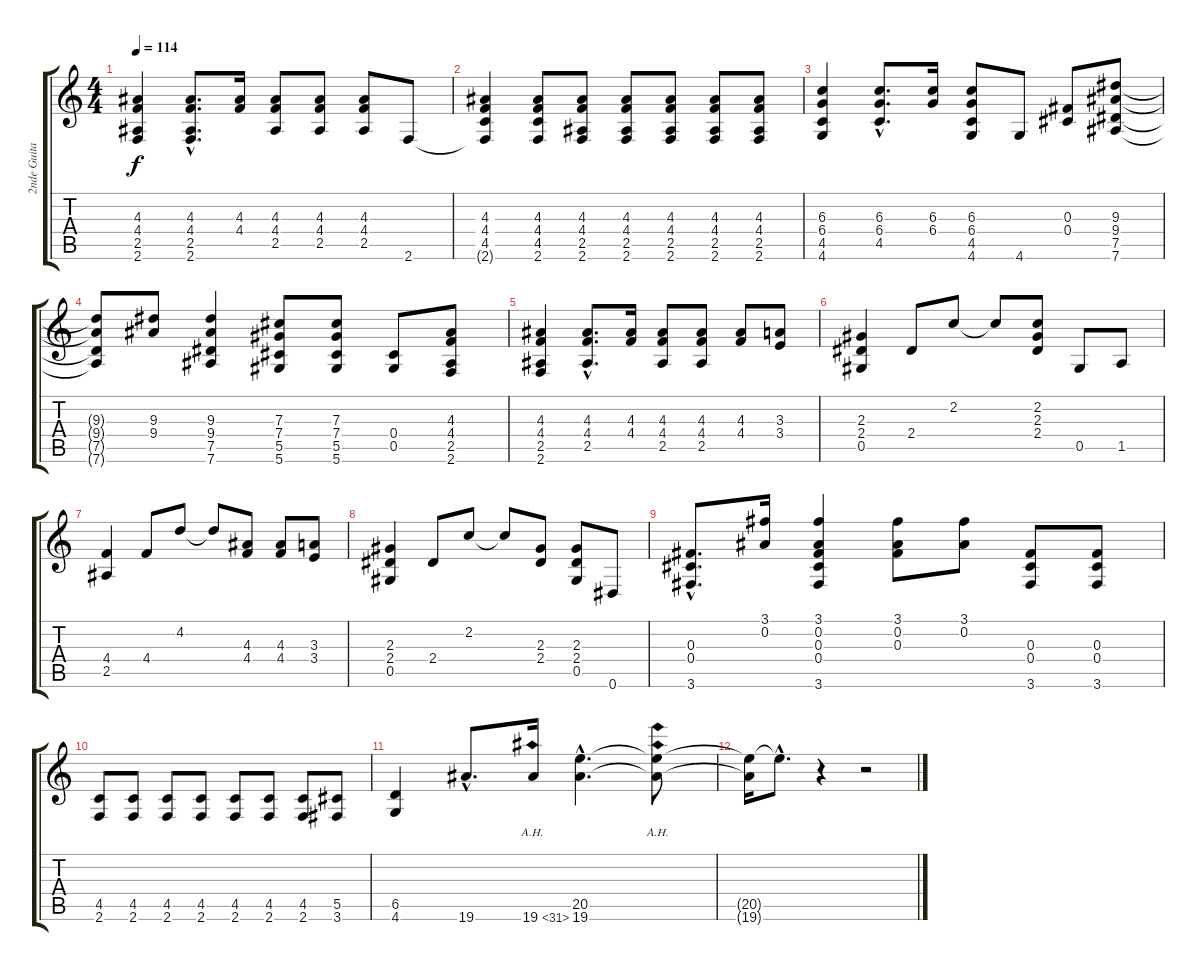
\track ("2nde Guitar (Distortion)" "2nde Guita") {instrument distortionguitar}
\staff {score tabs}
\tuning (Eb4 Bb3 Gb3 Db3 Ab2 Eb2) {hide}
\ts (4 4)
\tempo 114
\clef g2
\ks c
(4.3 4.4 2.5 2.6).4{dy f} (4.3{hac} 4.4{hac} 2.5{hac} 2.6{hac}).8{d} (4.3 4.4).16 (4.3 4.4 2.5).8 (4.3 4.4 2.5).8 (4.3 4.4 2.5).8 2.6.8 |
(4.3 4.4 4.5 2.6{t}).4 (4.3 4.4 4.5 2.6).8 (4.3 4.4 2.5 2.6).8 (4.3 4.4 2.5 2.6).8 (4.3 4.4 2.5 2.6).8 (4.3 4.4 2.5 2.6).8 (4.3 4.4 2.5 2.6).8 |
(6.3 6.4 4.5 4.6).4 (6.3{hac} 6.4{hac} 4.5{hac}).8{d} (6.3 6.4).16 (6.3 6.4 4.5 4.6).8 4.6.8 (0.3 0.4).8 (9.3 9.4 7.5 7.6).8 |
(9.3{t} 9.4{t} 7.5{t} 7.6{t}).8 (9.3 9.4).8 (9.3 9.4 7.5 7.6).4 (7.3 7.4 5.5 5.6).8 (7.3 7.4 5.5 5.6).8 (0.4 0.5).8 (4.3 4.4 2.5 2.6).8 |
(4.3 4.4 2.5 2.6).4 (4.3{hac} 4.4{hac} 2.5{hac}).8{d} (4.3 4.4).16 (4.3 4.4 2.5).8 (4.3 4.4 2.5).8 (4.3 4.4).8 (3.3 3.4).8 |
(2.3 2.4 0.5).4 2.4.8 2.2.8 2.2{t}.8 (2.2 2.3 2.4).8 0.5.8 1.5.8 |
(4.4 2.5).4 4.4.8 4.2.8 4.2{t}.8 (4.3 4.4).8 (4.3 4.4).8 (3.3 3.4).8 |
(2.3 2.4 0.5).4 2.4.8 2.2.8 2.2{t}.8 (2.3 2.4).8 (2.3 2.4 0.5).8 0.6.8 |
(0.3{hac} 0.4{hac} 3.6{hac}).8{d} (3.1 0.2).16 (3.1 0.2 0.3 0.4 3.6).4 (3.1 0.2 0.3).8 (3.1 0.2).8 (0.3 0.4 3.6).8 (0.3 0.4 3.6).8 |
(4.5 2.6).8 (4.5 2.6).8 (4.5 2.6).8 (4.5 2.6).8 (4.5 2.6).8 (4.5 2.6).8 (4.5 2.6).8 (5.5 3.6).8 |
(6.5 4.6).4 19.6{hac}.8{d} 19.6{ah 12}.16 (20.5{hac} 19.6{hac}).4{d} (20.5{ah 12 t} 19.6{ah 12 t}).8 |
(20.5{t} 19.6{t}).16 20.5{hac t}.8{d} r.4 r.2
